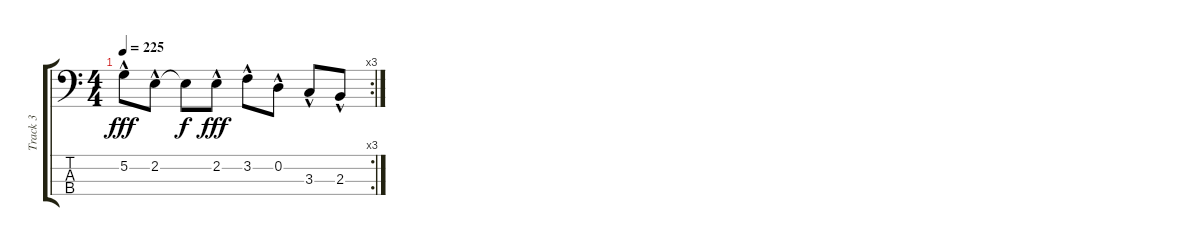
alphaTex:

\track ("Track 3" "Track 3") {instrument electricbasspick}
\staff {score tabs}
\tuning (G2 D2 A1 E1) {hide}
\rc 3
\ts (4 4)
\tempo 225
\clef f4
\ks c
5.2{hac}.8{dy fff} 2.2{hac}.8 2.2{t}.8{dy f} 2.2{hac}.8{dy fff} 3.2{hac}.8 0.2{hac}.8 3.3{hac}.8 2.3{hac}.8
